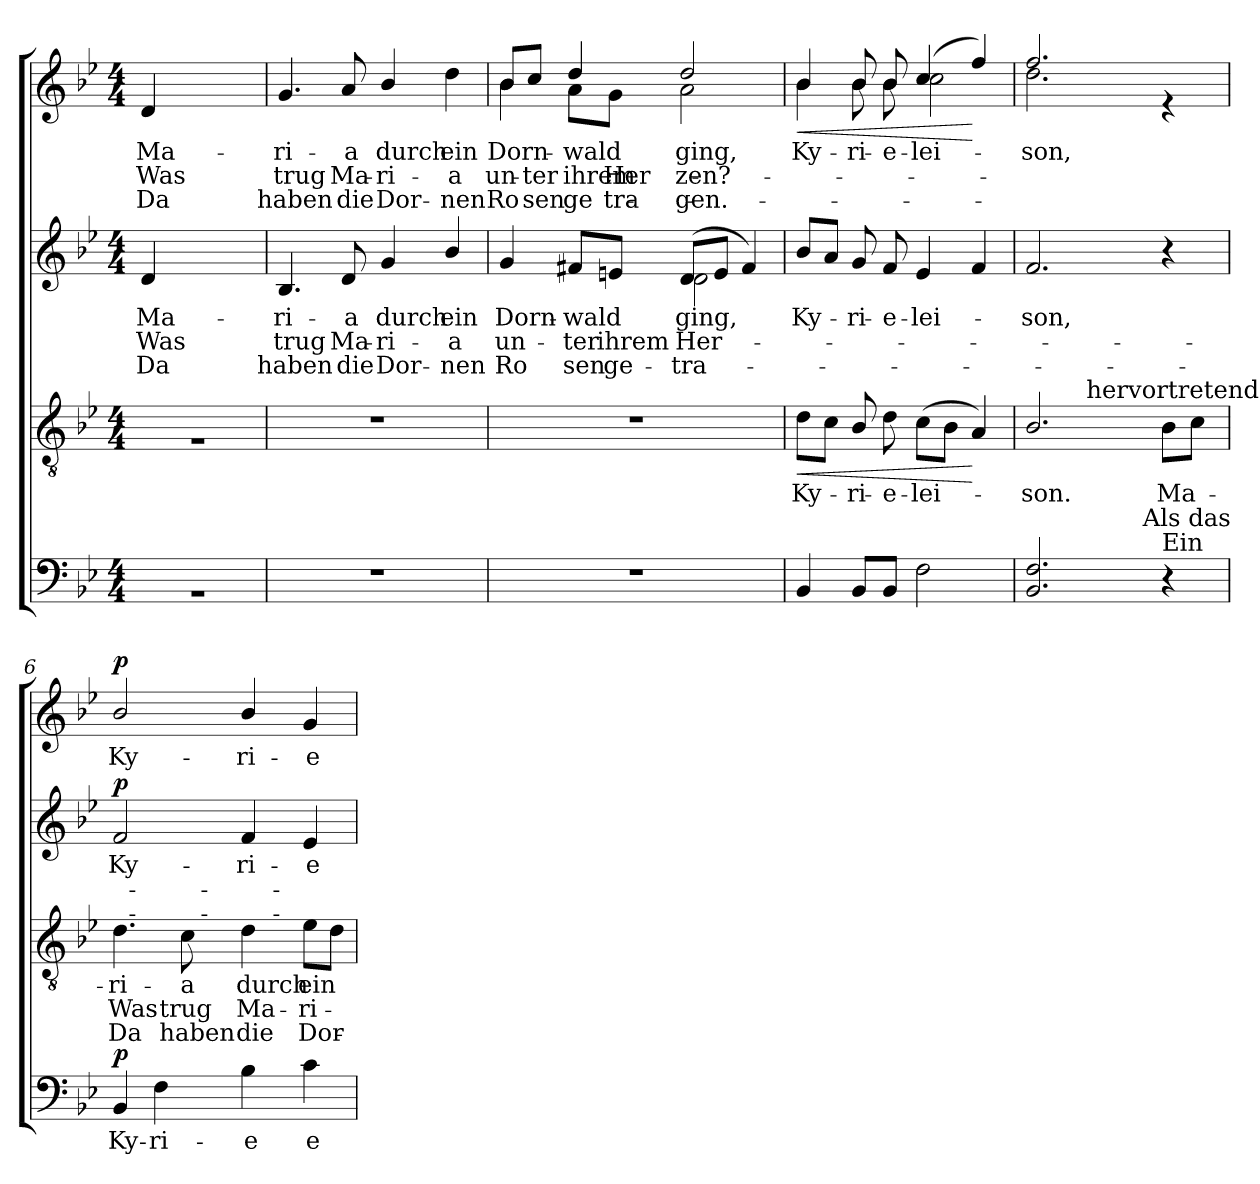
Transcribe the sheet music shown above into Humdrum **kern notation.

**kern	**text	**dynam	**kern	**text	**text	**text	**dynam	**kern	**text	**text	**text	**dynam	**kern	**text	**text	**text	**dynam
*part4	*part4	*part4	*part3	*part3	*part3	*part3	*part3	*part2	*part2	*part2	*part2	*part2	*part1	*part1	*part1	*part1	*part1
*staff4	*staff4	*staff4	*staff3	*staff3	*staff3	*staff3	*staff3	*staff2	*staff2	*staff2	*staff2	*staff2	*staff1	*staff1	*staff1	*staff1	*staff1
*clefF4	*	*	*clefGv2	*	*	*	*	*clefG2	*	*	*	*	*clefG2	*	*	*	*
*k[b-e-]	*	*	*k[b-e-]	*	*	*	*	*k[b-e-]	*	*	*	*	*k[b-e-]	*	*	*	*
*B-:	*	*	*B-:	*	*	*	*	*B-:	*	*	*	*	*B-:	*	*	*	*
*M4/4	*	*	*M4/4	*	*	*	*	*M4/4	*	*	*	*	*M4/4	*	*	*	*
=1	=1	=1	=1	=1	=1	=1	=1	=1	=1	=1	=1	=1	=1	=1	=1	=1	=1
!LO:N:vis=1	!	!	!LO:N:vis=1	!	!	!	!	!	!LO:LY:a	!LO:LY:a	!LO:LY:a	!	!	!LO:LY:b	!LO:LY:b	!LO:LY:b	!
1rC	.	.	1rA	.	.	.	.	4d/	Ma-	Was	Da	.	4d/	Ma-	Was	Da	.
.	.	.	.	.	.	.	.	2.ryy	.	.	.	.	2.ryy	.	.	.	.
=2	=2	=2	=2	=2	=2	=2	=2	=2	=2	=2	=2	=2	=2	=2	=2	=2	=2
!	!	!	!	!	!	!	!	!	!LO:LY:a	!LO:LY:a	!LO:LY:a	!	!	!LO:LY:b	!LO:LY:b	!LO:LY:b	!
1r	.	.	1r	.	.	.	.	4.B-/	-ri-	trug	ha­ben	.	4.g/	-ri-	trug	ha­ben	.
!	!	!	!	!	!	!	!	!	!LO:LY:a	!LO:LY:a	!LO:LY:a	!	!	!LO:LY:b	!LO:LY:b	!LO:LY:b	!
.	.	.	.	.	.	.	.	8d/	-a	Ma-	die	.	8a/	-a	Ma-	die	.
!	!	!	!	!	!	!	!	!	!LO:LY:a	!LO:LY:a	!LO:LY:a	!	!	!LO:LY:b	!LO:LY:b	!LO:LY:b	!
.	.	.	.	.	.	.	.	4g/	durch	-ri-	Dor-	.	4b-/	durch	-ri-	Dor-	.
!	!	!	!	!	!	!	!	!	!LO:LY:a	!LO:LY:a	!LO:LY:a	!	!	!LO:LY:b	!LO:LY:b	!LO:LY:b	!
.	.	.	.	.	.	.	.	4b-/	ein	-a	-nen	.	4dd\	ein	-a	-nen	.
=3	=3	=3	=3	=3	=3	=3	=3	=3	=3	=3	=3	=3	=3	=3	=3	=3	=3
!	!	!	!	!	!	!	!	!	!LO:LY:a	!LO:LY:a	!LO:LY:a	!	!	!LO:LY:b	!LO:LY:b	!LO:LY:b	!
*	*	*	*	*	*	*	*	*^	*	*	*	*	*^	*	*	*	*
1r	.	.	1r	.	.	.	.	4g/	2ryy	Dorn-	un-	Ro	.	8b-/L	4b-\	Dorn-	un-	Ro	.
!	!	!	!	!	!	!	!	!	!	!	!	!	!	!	!	!	!LO:LY:b	!LO:LY:b	!
.	.	.	.	.	.	.	.	.	.	.	.	.	.	8cc/J	.	.	-ter	sen	.
!	!	!	!	!	!	!	!	!	!	!LO:LY:a	!LO:LY:a	!LO:LY:a	!	!	!	!LO:LY:b	!LO:LY:b	!LO:LY:b	!
.	.	.	.	.	.	.	.	8f#X/L	.	-wald	-ter	sen	.	4dd/	8a\L	-wald	ih­rem	ge-	.
!	!	!	!	!	!	!	!	!	!	!	!LO:LY:a	!LO:LY:a	!	!	!	!	!LO:LY:b	!LO:LY:b	!
.	.	.	.	.	.	.	.	8en/J	.	.	ih­rem	ge-	.	.	8g\J	.	Her-	tra-	.
!	!	!	!	!	!	!	!	!	!	!LO:LY:a	!LO:LY:a	!LO:LY:a	!	!	!	!LO:LY:b	!LO:LY:b	!LO:LY:b	!
.	.	.	.	.	.	.	.	(>8d/L	2d\	ging,	Her-	-tra-	.	2dd/	2a\	ging,	zen?	-gen.	.
.	.	.	.	.	.	.	.	8e/J	.	.	.	.	.	.	.	.	.	.	.
.	.	.	.	.	.	.	.	4f#/)	.	.	.	.	.	.	.	.	.	.	.
*	*	*	*	*	*	*	*	*v	*v	*	*	*	*	*	*	*	*	*	*
=4	=4	=4	=4	=4	=4	=4	=4	=4	=4	=4	=4	=4	=4	=4	=4	=4	=4	=4
!	!	!	!	!LO:LY:b	!	!	!LO:HP:b	!	!LO:LY:a	!	!	!	!	!	!LO:LY:b	!	!	!LO:HP:b
4BB-/	.	.	8d\L	Ky-	.	.	<	8b-/L	Ky-	.	.	.	4b-/	4b-\	Ky-	.	.	<
.	.	.	8c\J	.	.	.	.	8a/J	.	.	.	.	.	.	.	.	.	.
!	!	!	!	!LO:LY:b	!	!	!	!	!LO:LY:a	!	!	!	!	!	!LO:LY:b	!	!	!
8BB-/L	.	.	8B-/	-ri-	.	.	.	8g/	-ri-	.	.	.	8b-/	8b-\	-ri-	.	.	.
!	!	!	!	!LO:LY:b	!	!	!	!	!LO:LY:a	!	!	!	!	!	!LO:LY:b	!	!	!
8BB-/J	.	.	8d\	-e-	.	.	.	8f/	-e-	.	.	.	8b-/	8b-\	-e-	.	.	.
!	!	!	!	!LO:LY:b	!	!	!	!	!LO:LY:a	!	!	!	!	!	!LO:LY:b	!	!	!
2F\	.	.	(>8c\L	-lei-	.	.	.	4e-/	-lei-	.	.	.	(4cc/	2cc\	-lei-	.	.	.
.	.	.	8B-\J	.	.	.	.	.	.	.	.	.	.	.	.	.	.	.
.	.	.	4A/)	.	.	.	[	4f/	.	.	.	.	4ff/)	.	.	.	.	[
=5	=5	=5	=5	=5	=5	=5	=5	=5	=5	=5	=5	=5	=5	=5	=5	=5	=5	=5
!	!	!	!	!LO:LY:b	!	!	!	!	!LO:LY:a	!	!	!	!	!	!LO:LY:b	!	!	!
*^	*	*	*^	*	*	*	*	*	*	*	*	*	*	*	*	*	*	*
2.BB-/ 2.F/	2ryy	.	.	2.B-/	4..ryy	-son.	.	.	.	2.f/	-son,	.	.	.	2.ff/	2.dd\	-son,	.	.	.
!	!	!	!	!	!LO:TX:a:t=hervortretend	!	!	!	!	!	!	!	!	!	!	!	!	!	!	!
.	.	.	.	.	2ryy	.	.	.	.	.	.	.	.	.	.	.	.	.	.	.
.	8.ryy	.	.	.	.	.	.	.	.	.	.	.	.	.	.	.	.	.	.	.
!	!LO:TX:a:t=Als das	!	!	!	!	!	!	!	!	!	!	!	!	!	!	!	!	!	!	!
.	4ryy	.	.	.	.	.	.	.	.	.	.	.	.	.	.	.	.	.	.	.
!LO:TX:a:t=Ein	!	!	!	!	!	!	!	!	!	!	!	!	!	!	!	!	!	!	!	!
!	!	!	!	!	!	!LO:LY:b	!	!	!	!	!	!	!	!	!	!	!	!	!	!
4r	.	.	.	8B-\L	.	Ma-	.	.	.	4r	.	.	.	.	4re	4ryy	.	.	.	.
.	.	.	.	8c\J	.	.	.	.	.	.	.	.	.	.	.	.	.	.	.	.
.	16ryy	.	.	.	16ryy	.	.	.	.	.	.	.	.	.	.	.	.	.	.	.
!!LO:LB:g=z
=6	=6	=6	=6	=6	=6	=6	=6	=6	=6	=6	=6	=6	=6	=6	=6	=6	=6	=6	=6	=6
!	!	!LO:LY:b	!LO:DY:b	!	!	!LO:LY:b	!LO:LY:b	!LO:LY:b	!	!	!LO:LY:a	!	!	!LO:DY:b	!	!	!LO:LY:b	!	!	!LO:DY:a
*v	*v	*	*	*	*	*	*	*	*	*	*	*	*	*	*v	*v	*	*	*	*
*	*	*	*v	*v	*	*	*	*	*	*	*	*	*	*	*	*	*	*
4BB-/	Ky-	p	4.d\	-ri-	Was	Da	.	2f/	Ky-	.	.	p	2b-/	Ky-	.	.	p
!	!LO:LY:b	!	!	!	!	!	!	!	!	!	!	!	!	!	!	!	!
4F\	-ri-	.	.	.	.	.	.	.	.	.	.	.	.	.	.	.	.
!	!	!	!	!LO:LY:b	!LO:LY:b	!LO:LY:b	!	!	!	!	!	!	!	!	!	!	!
.	.	.	8c\	-a	trug	ha­ben	.	.	.	.	.	.	.	.	.	.	.
!	!LO:LY:b	!	!	!LO:LY:b	!LO:LY:b	!LO:LY:b	!	!	!LO:LY:a	!	!	!	!	!LO:LY:b	!	!	!
4B-\	-e	.	4d\	durch	Ma-	die	.	4f/	-ri-	.	.	.	4b-/	-ri-	.	.	.
!	!LO:LY:b	!	!	!LO:LY:b	!LO:LY:b	!LO:LY:b	!	!	!LO:LY:a	!	!	!	!	!LO:LY:b	!	!	!
4c\	e-	.	8e-\L	ein	-ri-	Dor-	.	4e-/	-e-	.	.	.	4g/	-e-	.	.	.
.	.	.	8d\J	.	.	.	.	.	.	.	.	.	.	.	.	.	.
=	=	=	=	=	=	=	=	=	=	=	=	=	=	=	=	=	=
*-	*-	*-	*-	*-	*-	*-	*-	*-	*-	*-	*-	*-	*-	*-	*-	*-	*-
